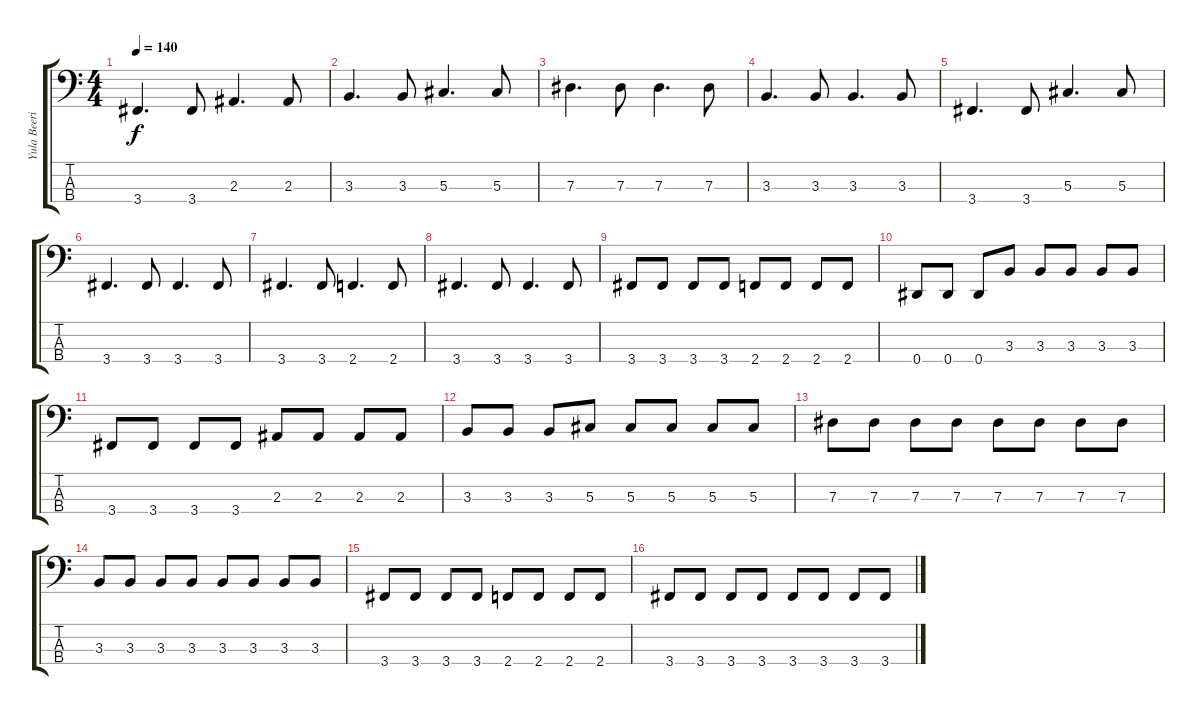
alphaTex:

\track ("Yula Beeri Bass" "Yula Beeri") {instrument electricbasspick}
\staff {score tabs}
\tuning (Gb2 Db2 Ab1 Eb1) {hide}
\ts (4 4)
\tempo 140
\clef f4
\ks c
3.4.4{d dy f} 3.4.8 2.3.4{d} 2.3.8 |
3.3.4{d} 3.3.8 5.3.4{d} 5.3.8 |
7.3.4{d} 7.3.8 7.3.4{d} 7.3.8 |
3.3.4{d} 3.3.8 3.3.4{d} 3.3.8 |
3.4.4{d} 3.4.8 5.3.4{d} 5.3.8 |
3.4.4{d} 3.4.8 3.4.4{d} 3.4.8 |
3.4.4{d} 3.4.8 2.4.4{d} 2.4.8 |
3.4.4{d} 3.4.8 3.4.4{d} 3.4.8 |
3.4.8 3.4.8 3.4.8 3.4.8 2.4.8 2.4.8 2.4.8 2.4.8 |
0.4.8 0.4.8 0.4.8 3.3.8 3.3.8 3.3.8 3.3.8 3.3.8 |
3.4.8 3.4.8 3.4.8 3.4.8 2.3.8 2.3.8 2.3.8 2.3.8 |
3.3.8 3.3.8 3.3.8 5.3.8 5.3.8 5.3.8 5.3.8 5.3.8 |
7.3.8 7.3.8 7.3.8 7.3.8 7.3.8 7.3.8 7.3.8 7.3.8 |
3.3.8 3.3.8 3.3.8 3.3.8 3.3.8 3.3.8 3.3.8 3.3.8 |
3.4.8 3.4.8 3.4.8 3.4.8 2.4.8 2.4.8 2.4.8 2.4.8 |
3.4.8 3.4.8 3.4.8 3.4.8 3.4.8 3.4.8 3.4.8 3.4.8
